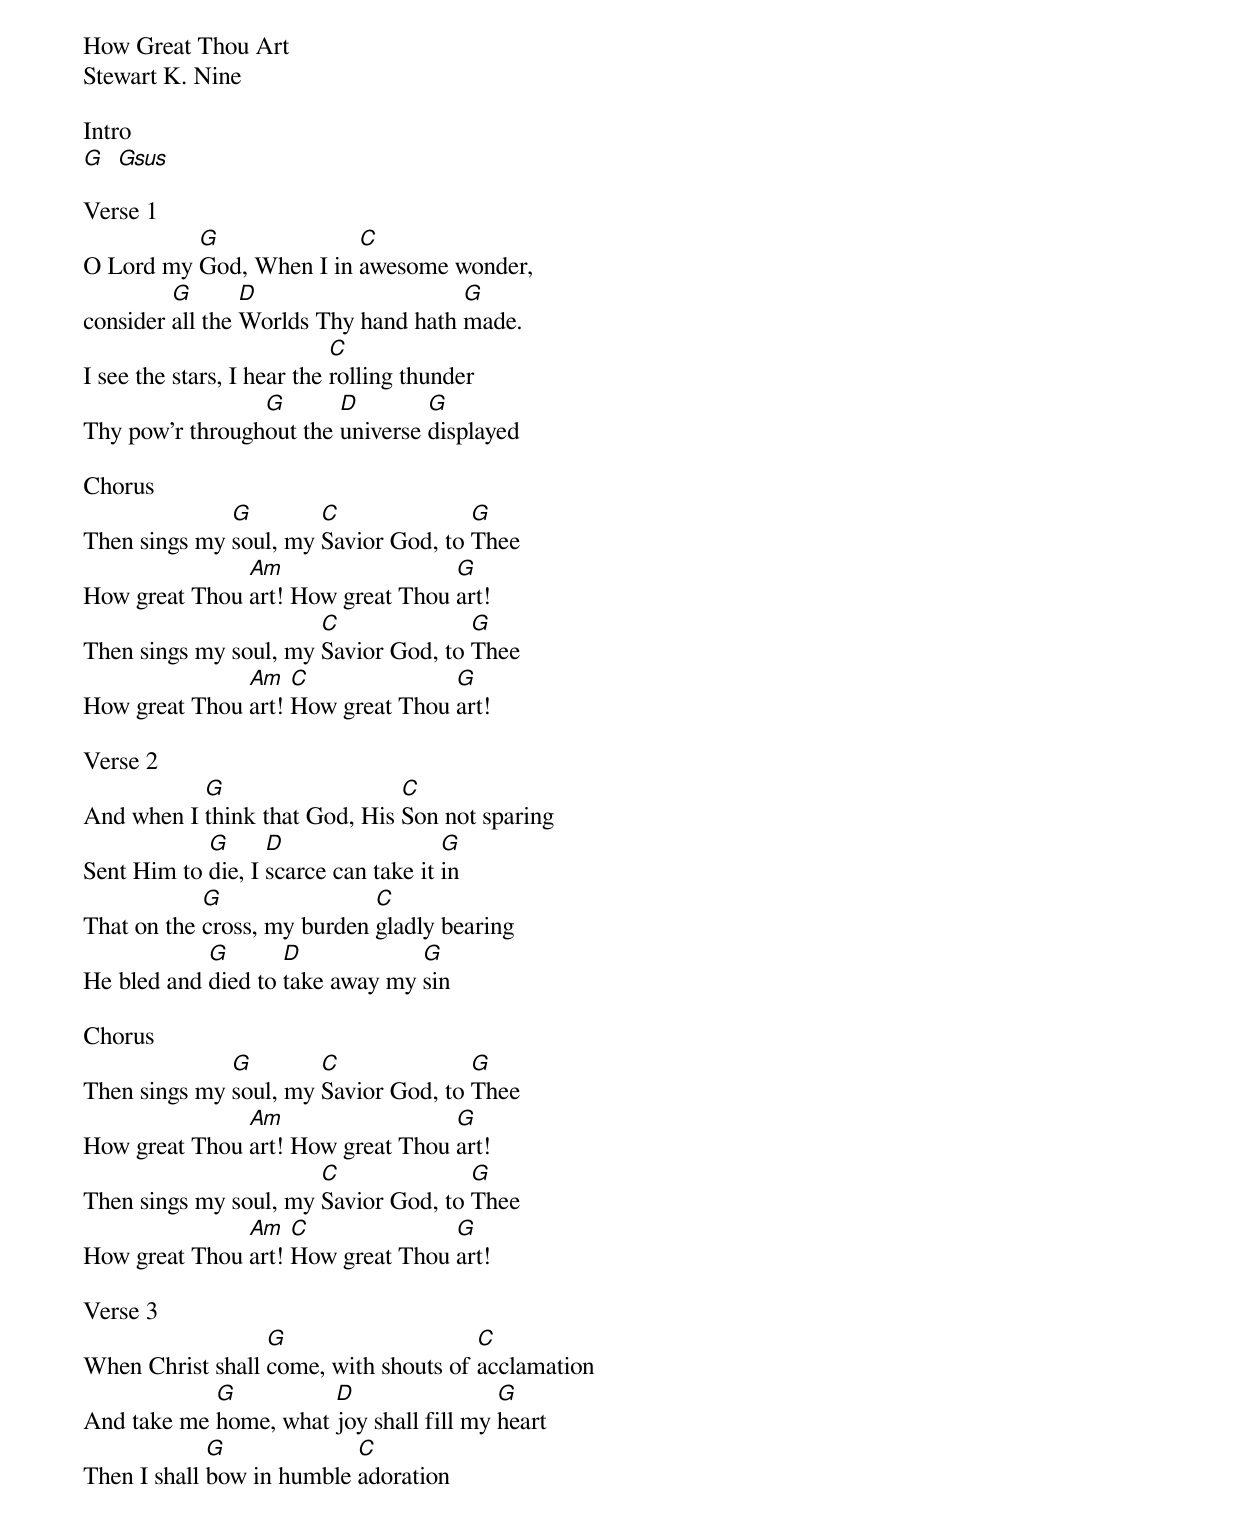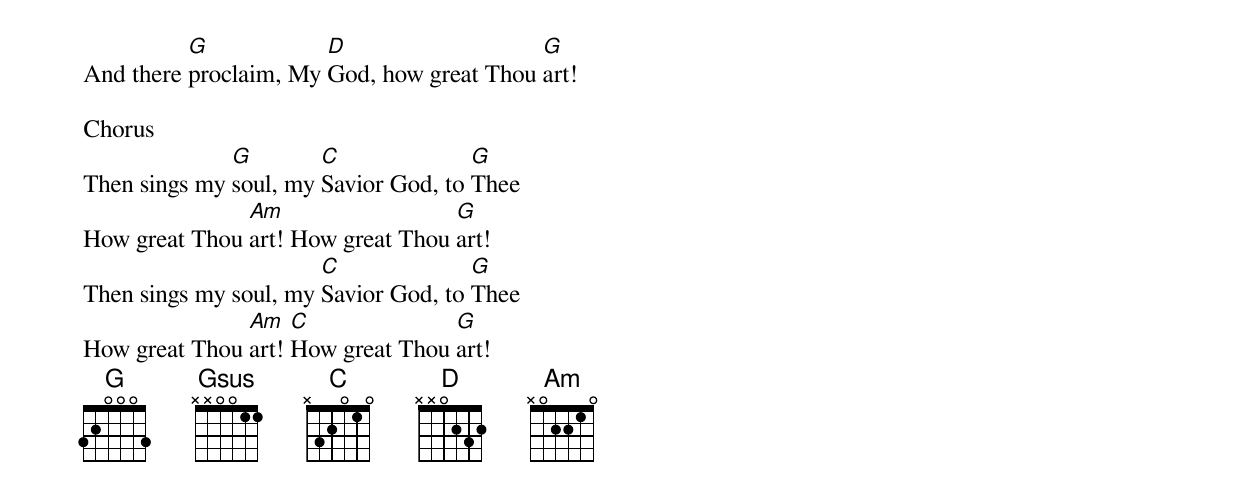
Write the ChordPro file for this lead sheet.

How Great Thou Art
Stewart K. Nine

Intro
[G]  [Gsus]

Verse 1
O Lord my [G]God, When I in [C]awesome wonder,
consider [G]all the [D]Worlds Thy hand hath [G]made.
I see the stars, I hear the [C]rolling thunder
Thy pow'r through[G]out the [D]universe [G]displayed

Chorus
Then sings my [G]soul, my [C]Savior God, to [G]Thee
How great Thou [Am]art! How great Thou [G]art!
Then sings my soul, my [C]Savior God, to [G]Thee
How great Thou [Am]art! [C]How great Thou [G]art!

Verse 2
And when I [G]think that God, His [C]Son not sparing
Sent Him to [G]die, I [D]scarce can take it [G]in
That on the [G]cross, my burden [C]gladly bearing
He bled and [G]died to [D]take away my [G]sin

Chorus
Then sings my [G]soul, my [C]Savior God, to [G]Thee
How great Thou [Am]art! How great Thou [G]art!
Then sings my soul, my [C]Savior God, to [G]Thee
How great Thou [Am]art! [C]How great Thou [G]art!

Verse 3
When Christ shall [G]come, with shouts of [C]acclamation
And take me [G]home, what [D]joy shall fill my [G]heart
Then I shall [G]bow in humble [C]adoration
And there [G]proclaim, My [D]God, how great Thou [G]art!

Chorus
Then sings my [G]soul, my [C]Savior God, to [G]Thee
How great Thou [Am]art! How great Thou [G]art!
Then sings my soul, my [C]Savior God, to [G]Thee
How great Thou [Am]art! [C]How great Thou [G]art!
